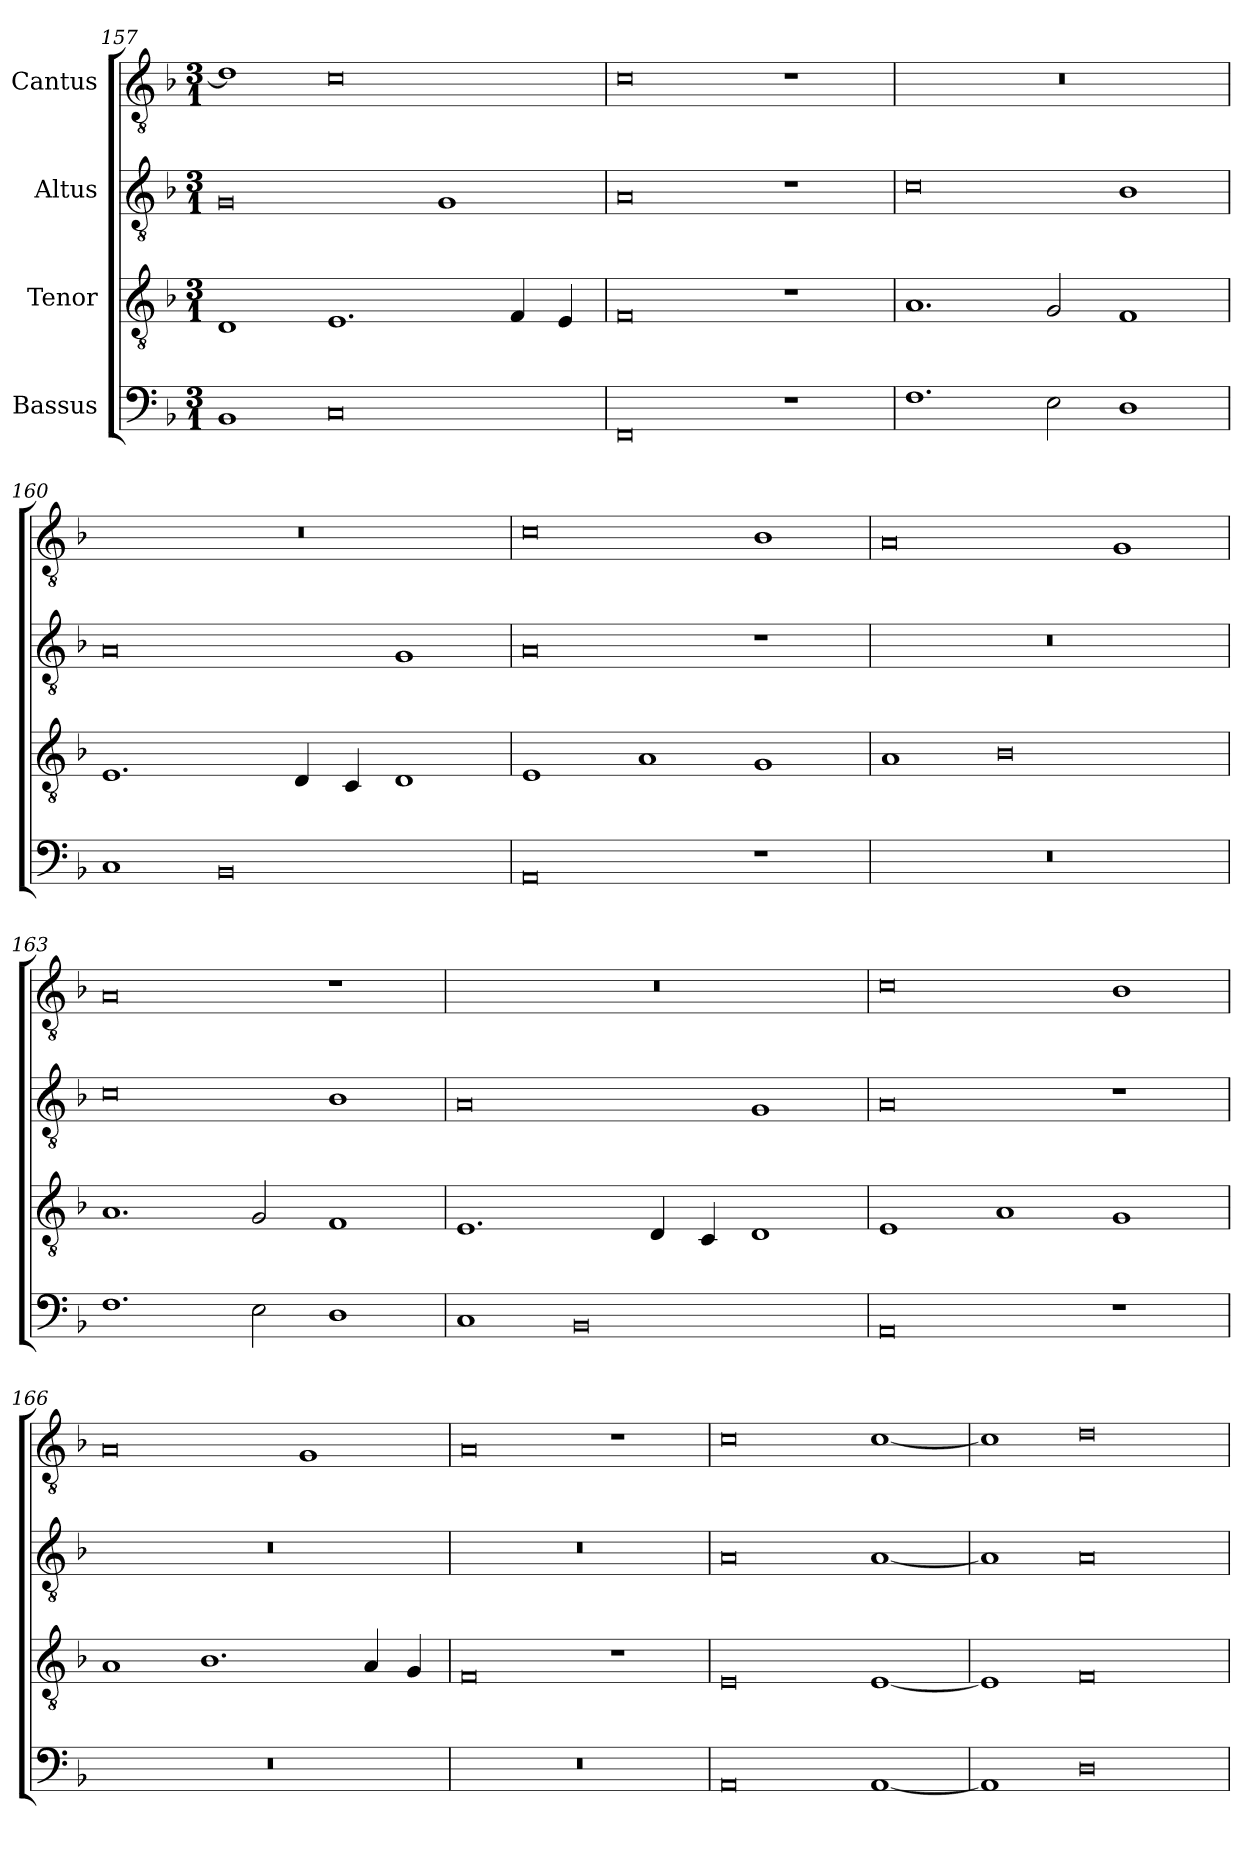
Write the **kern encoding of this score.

**kern	**kern	**kern	**kern
*part4	*part3	*part2	*part1
*staff4	*staff3	*staff2	*staff1
*I"Bassus	*I"Tenor	*I"Altus	*I"Cantus
*clefF4	*clefGv2	*clefGv2	*clefGv2
*k[b-]	*k[b-]	*k[b-]	*k[b-]
*M3/1	*M3/1	*M3/1	*M3/1
=157	=157	=157	=157
1BB-/	1D/	0G/	1d/]
0C/	1.E/	.	0c/
.	.	1G/	.
.	4F/	.	.
.	4E/	.	.
=158	=158	=158	=158
0FF/	0F/	0A/	0c/
1r	1r	1r	1r
=159	=159	=159	=159
!	!	!	!LO:N:vis=0
1.F\	1.A/	0c/	0.r
2E\	2G/	.	.
1D/	1F/	1B-/	.
=160	=160	=160	=160
!	!	!	!LO:N:vis=0
1C/	1.E/	0A/	0.r
0BB-/	.	.	.
.	4D/	.	.
.	4C/	.	.
.	1D/	1G/	.
=161	=161	=161	=161
0AA/	1E/	0A/	0c/
.	1A/	.	.
1r	1G/	1r	1B-/
=162	=162	=162	=162
!LO:N:vis=0	!	!LO:N:vis=0	!
0.r	1A/	0.r	0A/
.	0B-/	.	.
.	.	.	1G/
=163	=163	=163	=163
1.F\	1.A/	0c/	0A/
2E\	2G/	.	.
1D/	1F/	1B-/	1r
=164	=164	=164	=164
!	!	!	!LO:N:vis=0
1C/	1.E/	0A/	0.r
0BB-/	.	.	.
.	4D/	.	.
.	4C/	.	.
.	1D/	1G/	.
=165	=165	=165	=165
0AA/	1E/	0A/	0c/
.	1A/	.	.
1r	1G/	1r	1B-/
=166	=166	=166	=166
!LO:N:vis=0	!	!LO:N:vis=0	!
0.r	1A/	0.r	0A/
.	1.B-/	.	.
.	.	.	1G/
.	4A/	.	.
.	4G/	.	.
=167	=167	=167	=167
!LO:N:vis=0	!	!LO:N:vis=0	!
0.r	0F/	0.r	0A/
.	1r	.	1r
=168	=168	=168	=168
0AA/	0E/	0A/	0c/
[1AA/	[1E/	[1A/	[1c/
=169	=169	=169	=169
1AA/]	1E/]	1A/]	1c/]
0D/	0F/	0A/	0d/
=	=	=	=
*-	*-	*-	*-
